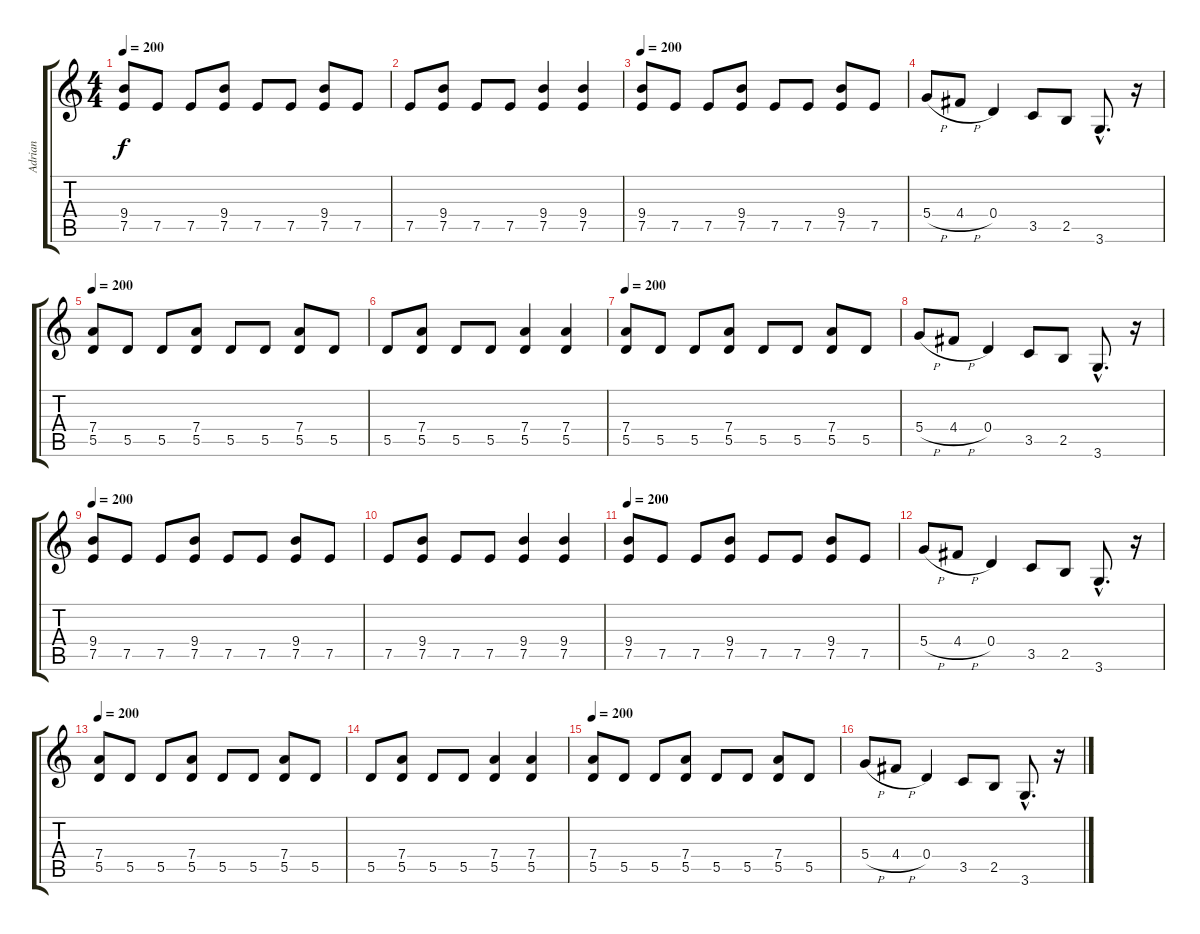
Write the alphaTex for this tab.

\track ("Adrian" "Adrian") {instrument distortionguitar}
\staff {score tabs}
\tuning (E4 B3 G3 D3 A2 E2) {hide}
\ts (4 4)
\tempo 200
\clef g2
\ks c
(9.4 7.5).8{dy f} 7.5.8 7.5.8 (9.4 7.5).8 7.5.8 7.5.8 (9.4 7.5).8 7.5.8 |
7.5.8 (9.4 7.5).8 7.5.8 7.5.8 (9.4 7.5).4 (9.4 7.5).4 |
\tempo 200
(9.4 7.5).8 7.5.8 7.5.8 (9.4 7.5).8 7.5.8 7.5.8 (9.4 7.5).8 7.5.8 |
5.4{h}.8 4.4{h}.8 0.4.4 3.5.8 2.5.8 3.6{hac}.8{d} r.16 |
\tempo 200
(7.4 5.5).8 5.5.8 5.5.8 (7.4 5.5).8 5.5.8 5.5.8 (7.4 5.5).8 5.5.8 |
5.5.8 (7.4 5.5).8 5.5.8 5.5.8 (7.4 5.5).4 (7.4 5.5).4 |
\tempo 200
(7.4 5.5).8 5.5.8 5.5.8 (7.4 5.5).8 5.5.8 5.5.8 (7.4 5.5).8 5.5.8 |
5.4{h}.8 4.4{h}.8 0.4.4 3.5.8 2.5.8 3.6{hac}.8{d} r.16 |
\tempo 200
(9.4 7.5).8 7.5.8 7.5.8 (9.4 7.5).8 7.5.8 7.5.8 (9.4 7.5).8 7.5.8 |
7.5.8 (9.4 7.5).8 7.5.8 7.5.8 (9.4 7.5).4 (9.4 7.5).4 |
\tempo 200
(9.4 7.5).8 7.5.8 7.5.8 (9.4 7.5).8 7.5.8 7.5.8 (9.4 7.5).8 7.5.8 |
5.4{h}.8 4.4{h}.8 0.4.4 3.5.8 2.5.8 3.6{hac}.8{d} r.16 |
\tempo 200
(7.4 5.5).8 5.5.8 5.5.8 (7.4 5.5).8 5.5.8 5.5.8 (7.4 5.5).8 5.5.8 |
5.5.8 (7.4 5.5).8 5.5.8 5.5.8 (7.4 5.5).4 (7.4 5.5).4 |
\tempo 200
(7.4 5.5).8 5.5.8 5.5.8 (7.4 5.5).8 5.5.8 5.5.8 (7.4 5.5).8 5.5.8 |
5.4{h}.8 4.4{h}.8 0.4.4 3.5.8 2.5.8 3.6{hac}.8{d} r.16
